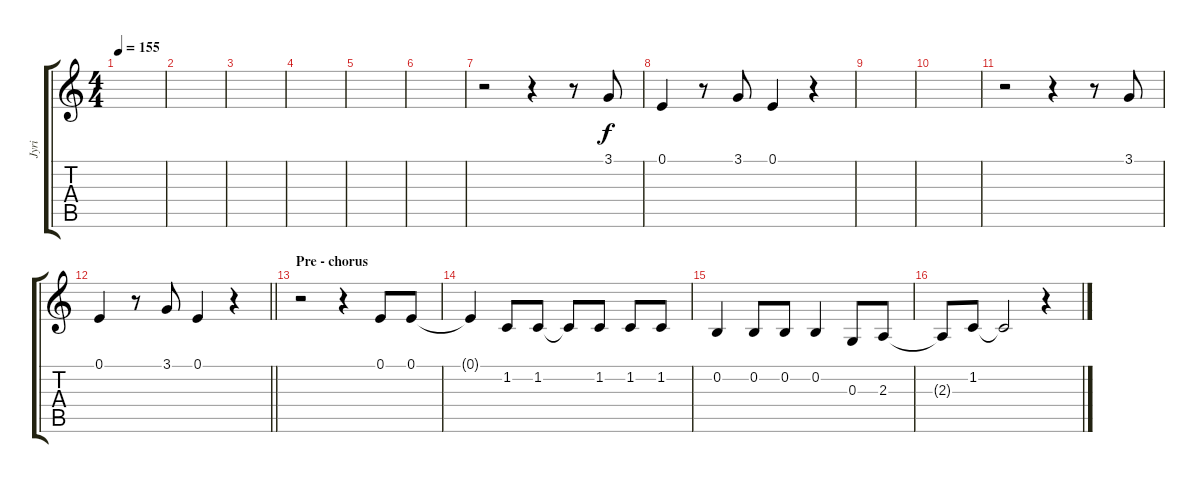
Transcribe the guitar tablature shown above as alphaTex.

\track ("Jyri" "Jyri") {instrument lead1square}
\staff {score tabs}
\tuning (E4 B3 G3 D3 A2 E2) {hide}
\ts (4 4)
\tempo 155
\clef g2
\ks c
|
|
|
|
|
|
r.2 r.4 r.8 3.1.8 |
0.1.4 r.8 3.1.8 0.1.4 r.4 |
|
|
r.2 r.4 r.8 3.1.8 |
\barLineRight lightlight
0.1.4 r.8 3.1.8 0.1.4 r.4 |
\section ("" "Pre - chorus")
r.2 r.4 0.1.8{volume 11} 0.1.8 |
0.1{t}.4 1.2.8 1.2.8 1.2{t}.8 1.2.8 1.2.8 1.2.8 |
0.2.4 0.2.8 0.2.8 0.2.4 0.3.8 2.3.8 |
2.3{t}.8 1.2.8 1.2{t}.2 r.4
